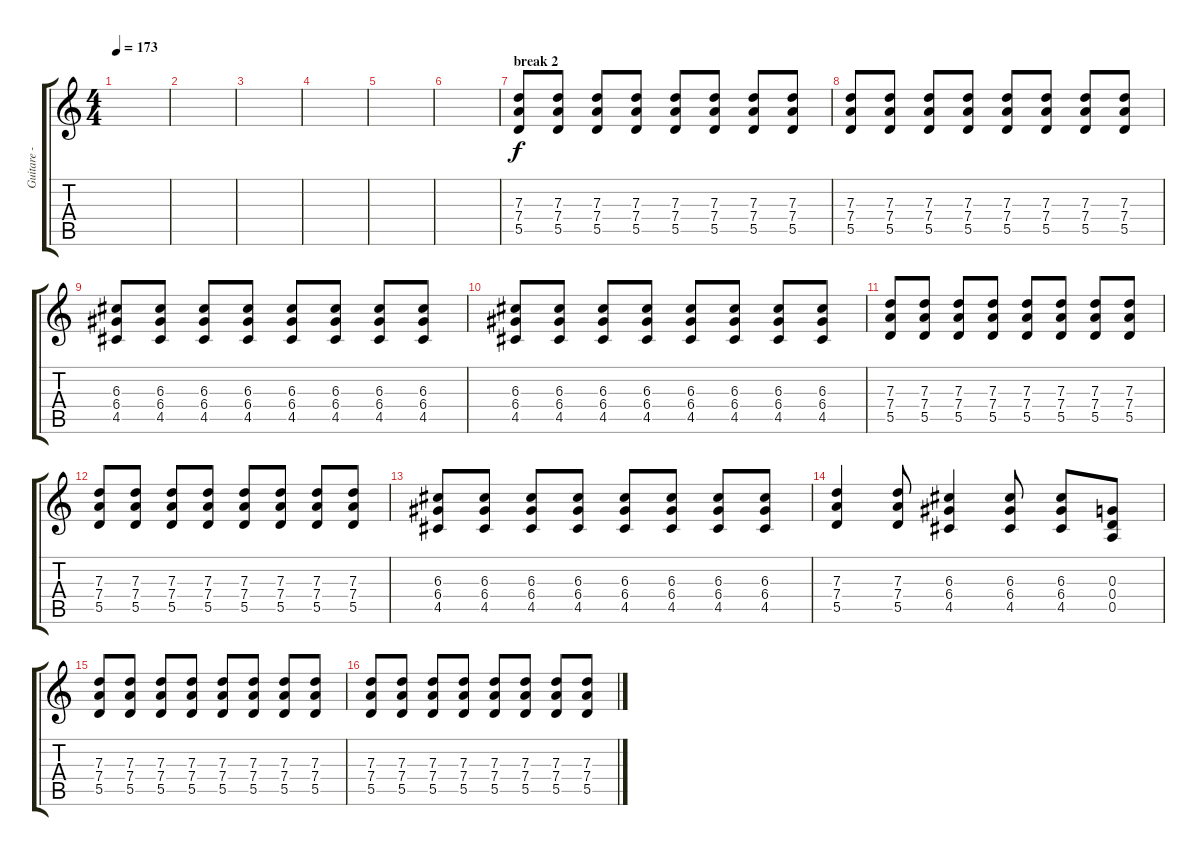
\track ("Guitare - Yann" "Guitare - ") {instrument overdrivenguitar}
\staff {score tabs}
\tuning (E4 B3 G3 D3 A2 E2) {hide}
\ts (4 4)
\tempo 173
\clef g2
\ks c
|
|
|
|
|
|
\section ("" "break 2")
(7.3 7.4 5.5).8{instrument overdrivenguitar} (7.3 7.4 5.5).8 (7.3 7.4 5.5).8 (7.3 7.4 5.5).8 (7.3 7.4 5.5).8 (7.3 7.4 5.5).8 (7.3 7.4 5.5).8 (7.3 7.4 5.5).8 |
(7.3 7.4 5.5).8 (7.3 7.4 5.5).8 (7.3 7.4 5.5).8 (7.3 7.4 5.5).8 (7.3 7.4 5.5).8 (7.3 7.4 5.5).8 (7.3 7.4 5.5).8 (7.3 7.4 5.5).8 |
(6.3 6.4 4.5).8 (6.3 6.4 4.5).8 (6.3 6.4 4.5).8 (6.3 6.4 4.5).8 (6.3 6.4 4.5).8 (6.3 6.4 4.5).8 (6.3 6.4 4.5).8 (6.3 6.4 4.5).8 |
(6.3 6.4 4.5).8 (6.3 6.4 4.5).8 (6.3 6.4 4.5).8 (6.3 6.4 4.5).8 (6.3 6.4 4.5).8 (6.3 6.4 4.5).8 (6.3 6.4 4.5).8 (6.3 6.4 4.5).8 |
(7.3 7.4 5.5).8 (7.3 7.4 5.5).8 (7.3 7.4 5.5).8 (7.3 7.4 5.5).8 (7.3 7.4 5.5).8 (7.3 7.4 5.5).8 (7.3 7.4 5.5).8 (7.3 7.4 5.5).8 |
(7.3 7.4 5.5).8 (7.3 7.4 5.5).8 (7.3 7.4 5.5).8 (7.3 7.4 5.5).8 (7.3 7.4 5.5).8 (7.3 7.4 5.5).8 (7.3 7.4 5.5).8 (7.3 7.4 5.5).8 |
(6.3 6.4 4.5).8 (6.3 6.4 4.5).8 (6.3 6.4 4.5).8 (6.3 6.4 4.5).8 (6.3 6.4 4.5).8 (6.3 6.4 4.5).8 (6.3 6.4 4.5).8 (6.3 6.4 4.5).8 |
(7.3 7.4 5.5).4 (7.3 7.4 5.5).8 (6.3 6.4 4.5).4 (6.3 6.4 4.5).8 (6.3 6.4 4.5).8 (0.3 0.4 0.5).8 |
(7.3 7.4 5.5).8 (7.3 7.4 5.5).8 (7.3 7.4 5.5).8 (7.3 7.4 5.5).8 (7.3 7.4 5.5).8 (7.3 7.4 5.5).8 (7.3 7.4 5.5).8 (7.3 7.4 5.5).8 |
(7.3 7.4 5.5).8 (7.3 7.4 5.5).8 (7.3 7.4 5.5).8 (7.3 7.4 5.5).8 (7.3 7.4 5.5).8 (7.3 7.4 5.5).8 (7.3 7.4 5.5).8 (7.3 7.4 5.5).8
